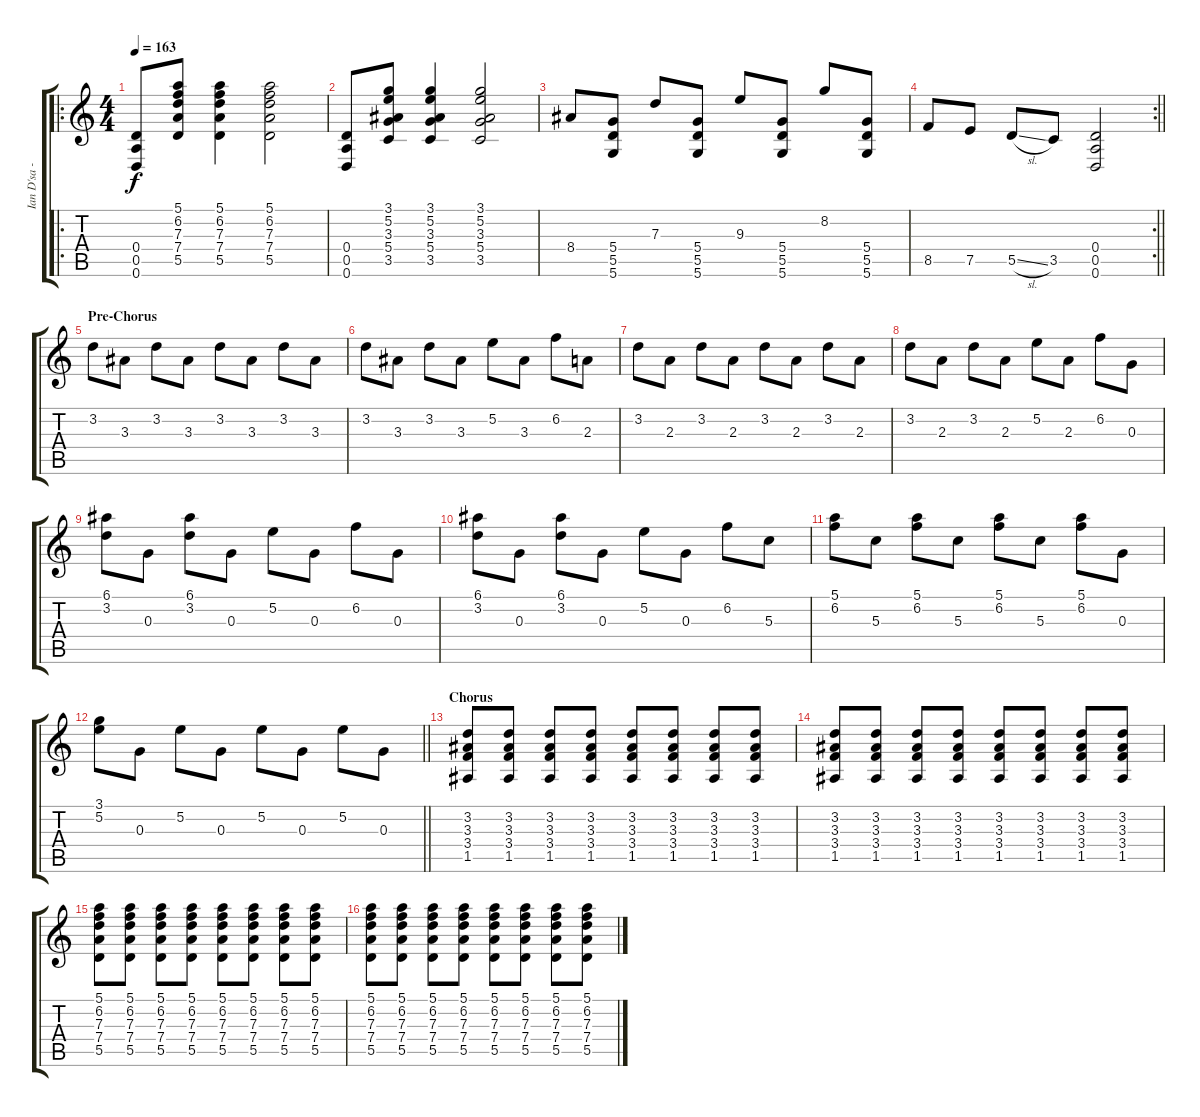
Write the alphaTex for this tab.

\track ("Ian D'sa - Guitar" "Ian D'sa -") {instrument distortionguitar}
\staff {score tabs}
\tuning (E4 B3 G3 D3 A2 D2) {hide}
\ro
\ts (4 4)
\tempo 163
\clef g2
\ks c
(0.4 0.5 0.6).8{dy f} (5.1 6.2 7.3 7.4 5.5).8 (5.1 6.2 7.3 7.4 5.5).4 (5.1 6.2 7.3 7.4 5.5).2 |
(0.4 0.5 0.6).8 (3.1 5.2 3.3 5.4 3.5).8 (3.1 5.2 3.3 5.4 3.5).4 (3.1 5.2 3.3 5.4 3.5).2 |
8.4.8 (5.4 5.5 5.6).8 7.3.8 (5.4 5.5 5.6).8 9.3.8 (5.4 5.5 5.6).8 8.2.8 (5.4 5.5 5.6).8 |
\rc 2
\barLineRight lightlight
8.5.8 7.5.8 5.5{sl}.8 3.5.8 (0.4 0.5 0.6).2 |
\section ("" "Pre-Chorus")
3.2.8 3.3.8 3.2.8 3.3.8 3.2.8 3.3.8 3.2.8 3.3.8 |
3.2.8 3.3.8 3.2.8 3.3.8 5.2.8 3.3.8 6.2.8 2.3.8 |
3.2.8 2.3.8 3.2.8 2.3.8 3.2.8 2.3.8 3.2.8 2.3.8 |
3.2.8 2.3.8 3.2.8 2.3.8 5.2.8 2.3.8 6.2.8 0.3.8 |
(6.1 3.2).8 0.3.8 (6.1 3.2).8 0.3.8 5.2.8 0.3.8 6.2.8 0.3.8 |
(6.1 3.2).8 0.3.8 (6.1 3.2).8 0.3.8 5.2.8 0.3.8 6.2.8 5.3.8 |
(5.1 6.2).8 5.3.8 (5.1 6.2).8 5.3.8 (5.1 6.2).8 5.3.8 (5.1 6.2).8 0.3.8 |
\barLineRight lightlight
(3.1 5.2).8 0.3.8 5.2.8 0.3.8 5.2.8 0.3.8 5.2.8 0.3.8 |
\section ("" "Chorus")
(3.2 3.3 3.4 1.5).8 (3.2 3.3 3.4 1.5).8 (3.2 3.3 3.4 1.5).8 (3.2 3.3 3.4 1.5).8 (3.2 3.3 3.4 1.5).8 (3.2 3.3 3.4 1.5).8 (3.2 3.3 3.4 1.5).8 (3.2 3.3 3.4 1.5).8 |
(3.2 3.3 3.4 1.5).8 (3.2 3.3 3.4 1.5).8 (3.2 3.3 3.4 1.5).8 (3.2 3.3 3.4 1.5).8 (3.2 3.3 3.4 1.5).8 (3.2 3.3 3.4 1.5).8 (3.2 3.3 3.4 1.5).8 (3.2 3.3 3.4 1.5).8 |
(5.1 6.2 7.3 7.4 5.5).8 (5.1 6.2 7.3 7.4 5.5).8 (5.1 6.2 7.3 7.4 5.5).8 (5.1 6.2 7.3 7.4 5.5).8 (5.1 6.2 7.3 7.4 5.5).8 (5.1 6.2 7.3 7.4 5.5).8 (5.1 6.2 7.3 7.4 5.5).8 (5.1 6.2 7.3 7.4 5.5).8 |
(5.1 6.2 7.3 7.4 5.5).8 (5.1 6.2 7.3 7.4 5.5).8 (5.1 6.2 7.3 7.4 5.5).8 (5.1 6.2 7.3 7.4 5.5).8 (5.1 6.2 7.3 7.4 5.5).8 (5.1 6.2 7.3 7.4 5.5).8 (5.1 6.2 7.3 7.4 5.5).8 (5.1 6.2 7.3 7.4 5.5).8
